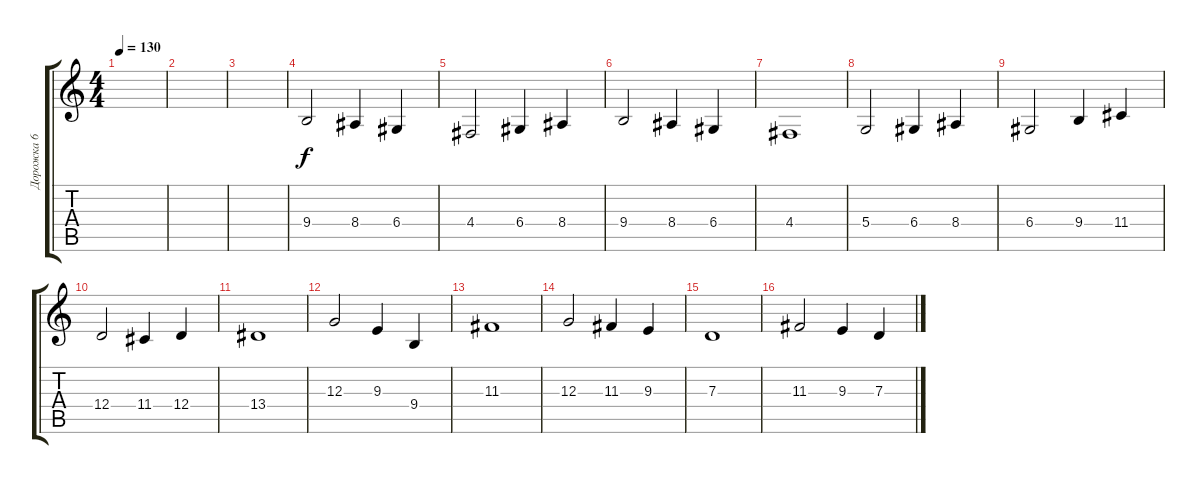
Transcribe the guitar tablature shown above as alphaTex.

\track ("Дорожка 6" "Дорожка 6") {instrument altosax}
\staff {score tabs}
\tuning (E4 B3 G3 D3 A2 E2) {hide}
\ts (4 4)
\tempo 130
\clef g2
\ks c
|
|
|
9.4.2 8.4.4 6.4.4 |
4.4.2 6.4.4 8.4.4 |
9.4.2 8.4.4 6.4.4 |
4.4.1 |
5.4.2 6.4.4 8.4.4 |
6.4.2 9.4.4 11.4.4 |
12.4.2 11.4.4 12.4.4 |
13.4.1 |
12.3.2 9.3.4 9.4.4 |
11.3.1 |
12.3.2 11.3.4 9.3.4 |
7.3.1 |
11.3.2 9.3.4 7.3.4
